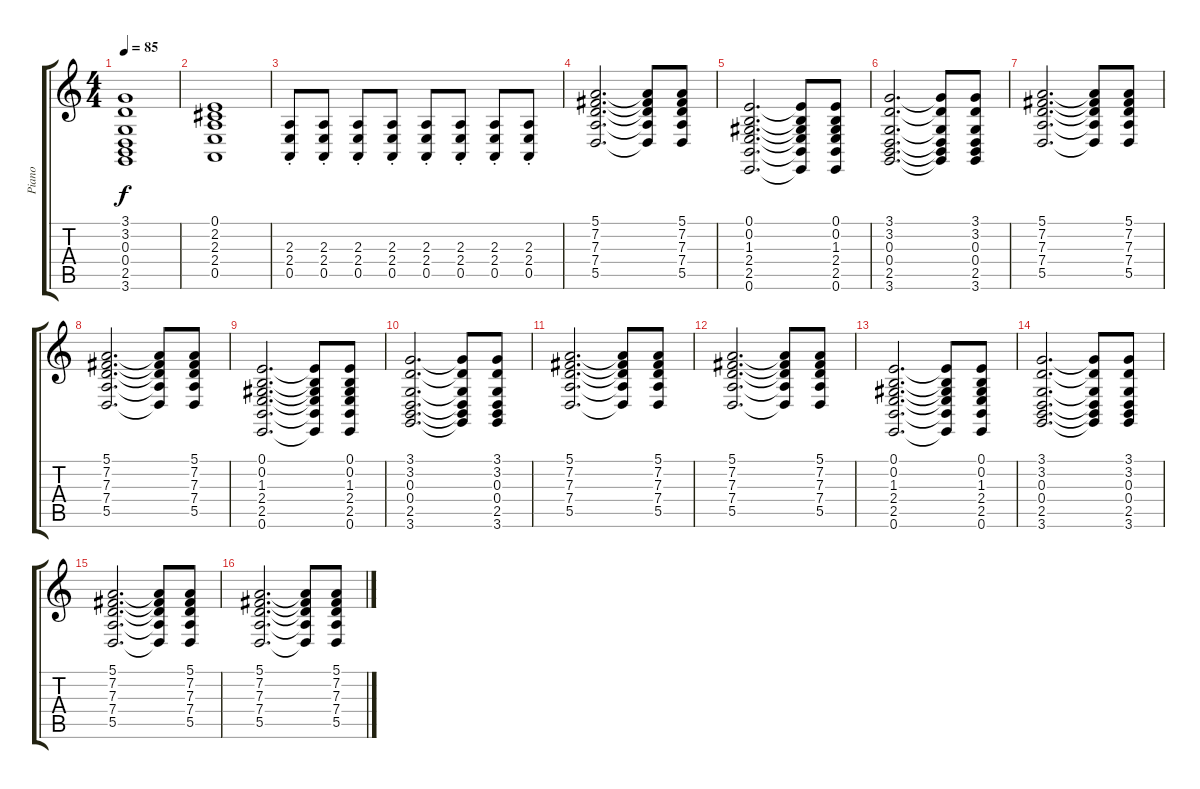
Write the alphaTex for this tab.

\track ("Piano" "Piano") {instrument brightacousticpiano}
\staff {score tabs}
\tuning (E4 B3 G3 D3 A2 E2) {hide}
\ts (4 4)
\tempo 85
\clef g2
\ks c
(3.1 3.2 0.3 0.4 2.5 3.6).1{dy f} |
(0.1 2.2 2.3 2.4 0.5).1 |
(2.3{st} 2.4{st} 0.5{st}).8 (2.3{st} 2.4{st} 0.5{st}).8 (2.3{st} 2.4{st} 0.5{st}).8 (2.3{st} 2.4{st} 0.5{st}).8 (2.3{st} 2.4{st} 0.5{st}).8 (2.3{st} 2.4{st} 0.5{st}).8 (2.3{st} 2.4{st} 0.5{st}).8 (2.3{st} 2.4{st} 0.5{st}).8 |
(5.1 7.2 7.3 7.4 5.5).2{d volume 13} (5.1{t} 7.2{t} 7.3{t} 7.4{t} 5.5{t}).8 (5.1 7.2 7.3 7.4 5.5).8 |
(0.1 0.2 1.3 2.4 2.5 0.6).2{d} (0.1{t} 0.2{t} 1.3{t} 2.4{t} 2.5{t} 0.6{t}).8 (0.1 0.2 1.3 2.4 2.5 0.6).8 |
(3.1 3.2 0.3 0.4 2.5 3.6).2{d} (3.1{t} 3.2{t} 0.3{t} 0.4{t} 2.5{t} 3.6{t}).8 (3.1 3.2 0.3 0.4 2.5 3.6).8 |
(5.1 7.2 7.3 7.4 5.5).2{d} (5.1{t} 7.2{t} 7.3{t} 7.4{t} 5.5{t}).8 (5.1 7.2 7.3 7.4 5.5).8 |
(5.1 7.2 7.3 7.4 5.5).2{d volume 13} (5.1{t} 7.2{t} 7.3{t} 7.4{t} 5.5{t}).8 (5.1 7.2 7.3 7.4 5.5).8 |
(0.1 0.2 1.3 2.4 2.5 0.6).2{d} (0.1{t} 0.2{t} 1.3{t} 2.4{t} 2.5{t} 0.6{t}).8 (0.1 0.2 1.3 2.4 2.5 0.6).8 |
(3.1 3.2 0.3 0.4 2.5 3.6).2{d} (3.1{t} 3.2{t} 0.3{t} 0.4{t} 2.5{t} 3.6{t}).8 (3.1 3.2 0.3 0.4 2.5 3.6).8 |
(5.1 7.2 7.3 7.4 5.5).2{d} (5.1{t} 7.2{t} 7.3{t} 7.4{t} 5.5{t}).8 (5.1 7.2 7.3 7.4 5.5).8 |
(5.1 7.2 7.3 7.4 5.5).2{d volume 13} (5.1{t} 7.2{t} 7.3{t} 7.4{t} 5.5{t}).8 (5.1 7.2 7.3 7.4 5.5).8 |
(0.1 0.2 1.3 2.4 2.5 0.6).2{d} (0.1{t} 0.2{t} 1.3{t} 2.4{t} 2.5{t} 0.6{t}).8 (0.1 0.2 1.3 2.4 2.5 0.6).8 |
(3.1 3.2 0.3 0.4 2.5 3.6).2{d} (3.1{t} 3.2{t} 0.3{t} 0.4{t} 2.5{t} 3.6{t}).8 (3.1 3.2 0.3 0.4 2.5 3.6).8 |
(5.1 7.2 7.3 7.4 5.5).2{d} (5.1{t} 7.2{t} 7.3{t} 7.4{t} 5.5{t}).8 (5.1 7.2 7.3 7.4 5.5).8 |
(5.1 7.2 7.3 7.4 5.5).2{d volume 13} (5.1{t} 7.2{t} 7.3{t} 7.4{t} 5.5{t}).8 (5.1 7.2 7.3 7.4 5.5).8
